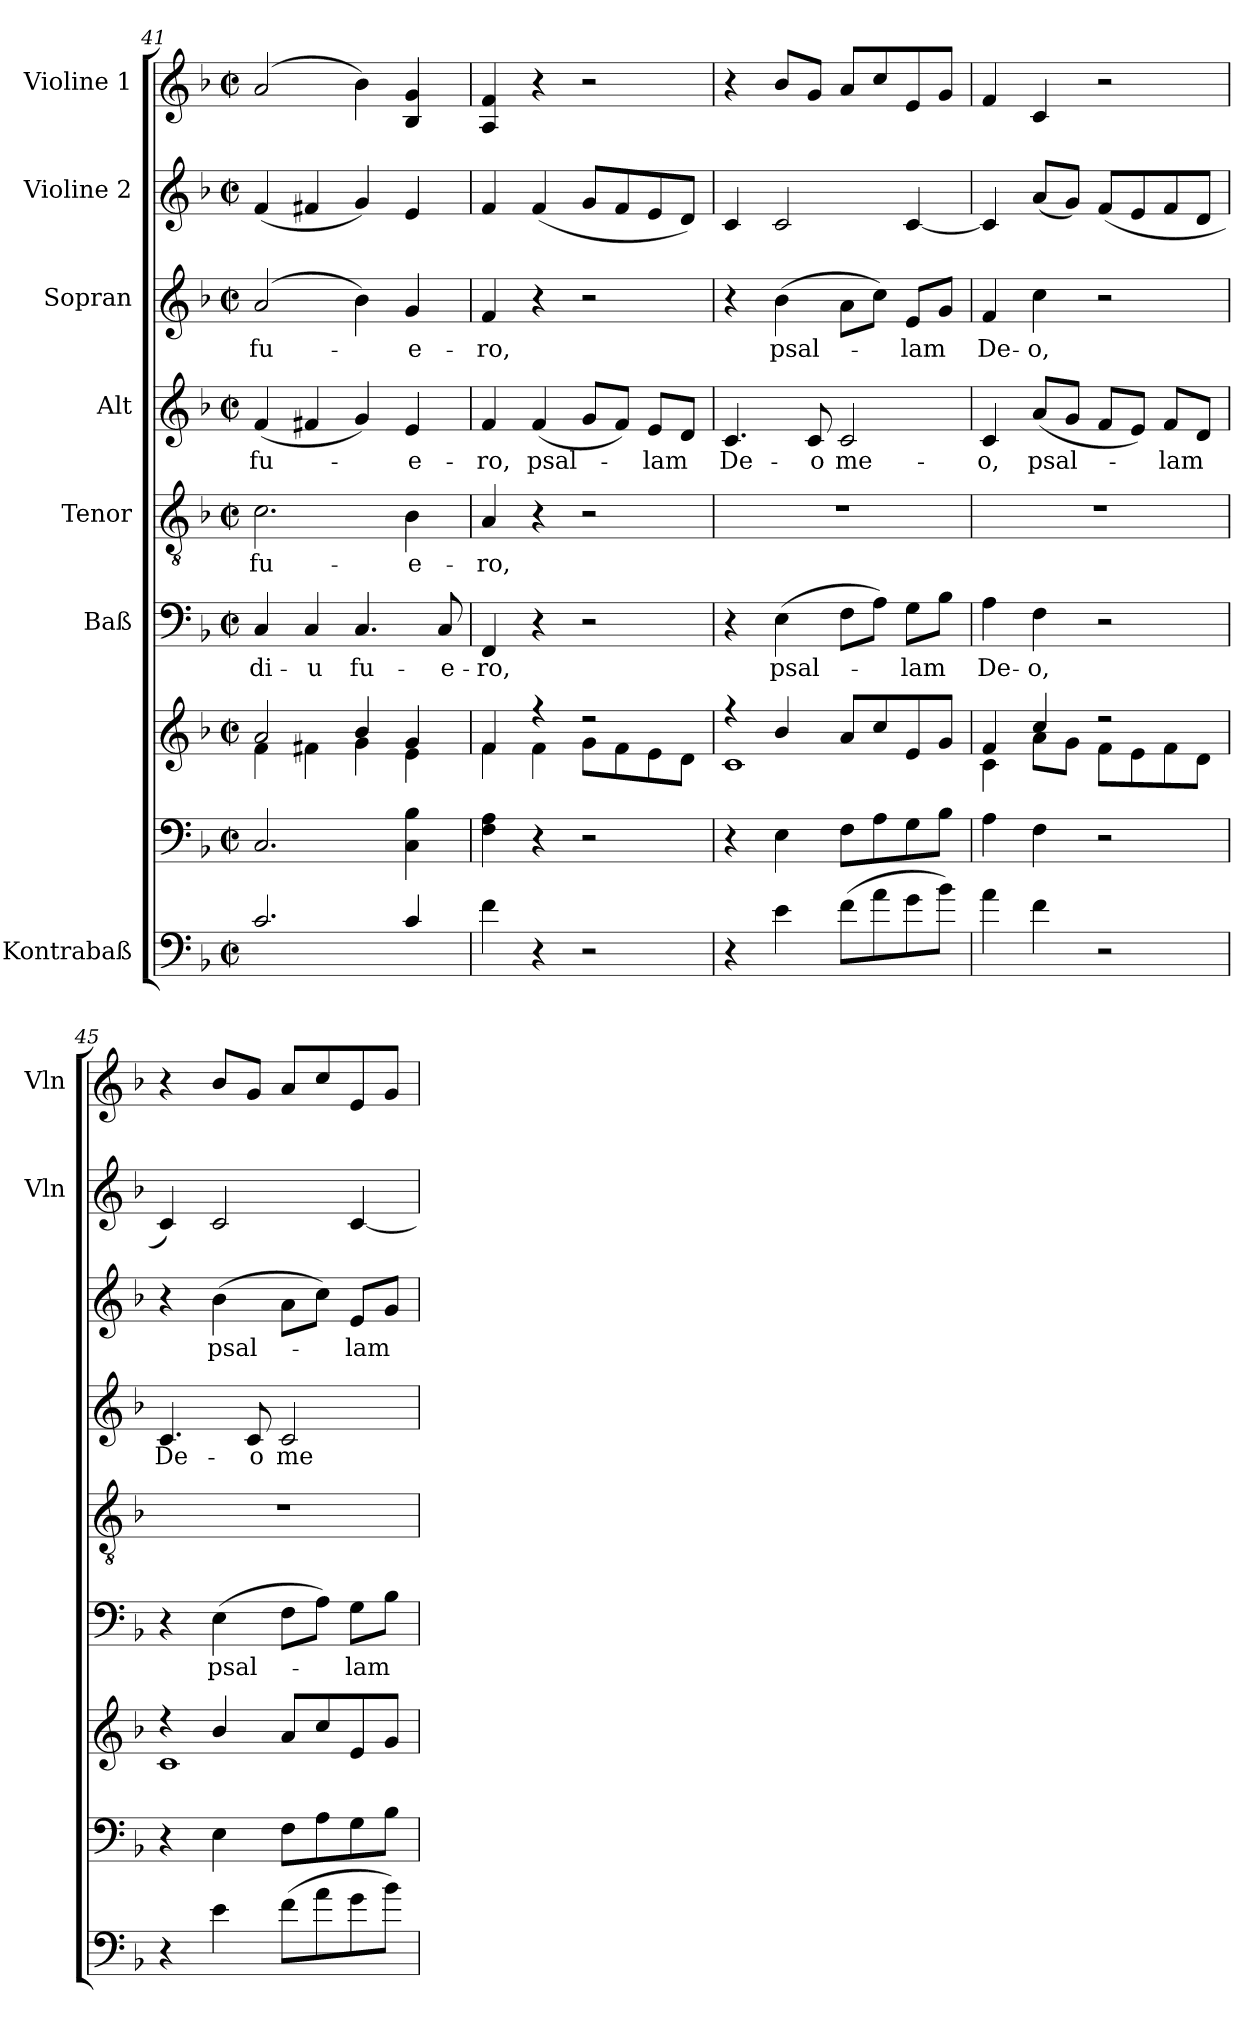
**kern	**kern	**kern	**kern	**text	**kern	**text	**kern	**text	**kern	**text	**kern	**kern
*part8	*part7	*part7	*part6	*part6	*part5	*part5	*part4	*part4	*part3	*part3	*part2	*part1
*staff9	*staff8	*staff7	*staff6	*staff6	*staff5	*staff5	*staff4	*staff4	*staff3	*staff3	*staff2	*staff1
*I"Kontrabaß	*	*	*I"Baß	*	*I"Tenor	*	*I"Alt	*	*I"Sopran	*	*I"Violine 2	*I"Violine 1
*	*	*	*	*	*	*	*	*	*	*	*I'Vln	*I'Vln
*clefF4	*clefF4	*clefG2	*clefF4	*	*clefGv2	*	*clefG2	*	*clefG2	*	*clefG2	*clefG2
*ITrd7c12	*	*	*	*	*	*	*	*	*	*	*	*
*k[b-]	*k[b-]	*k[b-]	*k[b-]	*	*k[b-]	*	*k[b-]	*	*k[b-]	*	*k[b-]	*k[b-]
*F:	*F:	*F:	*F:	*	*F:	*	*F:	*	*F:	*	*F:	*F:
*M2/2	*M2/2	*M2/2	*M2/2	*	*M2/2	*	*M2/2	*	*M2/2	*	*M2/2	*M2/2
*met(c|)	*met(c|)	*met(c|)	*met(c|)	*	*met(c|)	*	*met(c|)	*	*met(c|)	*	*met(c|)	*met(c|)
=41	=41	=41	=41	=41	=41	=41	=41	=41	=41	=41	=41	=41
*	*	*^	*	*	*	*	*	*	*	*	*	*
!	!	!	!	!	!LO:LY:b	!	!LO:LY:b	!	!LO:LY:b	!	!LO:LY:b	!	!
2.C/	2.C/	2a/	4f\	4C/	-di-	2.c\	fu-	(<4f/	fu-	(2a/	fu-	(<4f/	(2a/
!	!	!	!	!	!LO:LY:b	!	!	!	!	!	!	!	!
.	.	.	4f#X\	4C/	-u	.	.	4f#X/	.	.	.	4f#X/	.
!	!	!	!	!	!LO:LY:b	!	!	!	!	!	!	!	!
.	.	4b-/	4g\	4.C/	fu-	.	.	4g/)	.	4b-\)	.	4g/)	4b-\)
!	!	!	!	!	!	!	!LO:LY:b	!	!LO:LY:b	!	!LO:LY:b	!	!
4C/	4C\ 4B-\	4g/	4e\	.	.	4B-\	-e-	4e/	-e-	4g/	-e-	4e/	4B-/ 4g/
!	!	!	!	!	!LO:LY:b	!	!	!	!	!	!	!	!
.	.	.	.	8C/	-e-	.	.	.	.	.	.	.	.
=42	=42	=42	=42	=42	=42	=42	=42	=42	=42	=42	=42	=42	=42
!	!	!	!	!	!LO:LY:b	!	!LO:LY:b	!	!LO:LY:b	!	!LO:LY:b	!	!
4F\	4F\ 4A\	4f/	4f\	4FF/	-ro,	4A/	-ro,	4f/	-ro,	4f/	-ro,	4f/	4A/ 4f/
!	!	!	!	!	!	!	!	!	!LO:LY:b	!	!	!	!
4r	4r	4ree	4f\	4r	.	4r	.	(<4f/	psal-	4r	.	(<4f/	4r
2r	2r	2rdd	8g\L	2r	.	2r	.	8g/L	.	2r	.	8g/L	2r
.	.	.	8f\	.	.	.	.	8f/J)	.	.	.	8f/	.
!	!	!	!	!	!	!	!	!	!LO:LY:b	!	!	!	!
.	.	.	8e\	.	.	.	.	8e/L	-lam	.	.	8e/	.
.	.	.	8d\J	.	.	.	.	8d/J	.	.	.	8d/J)	.
!!LO:PB:g=z
=43	=43	=43	=43	=43	=43	=43	=43	=43	=43	=43	=43	=43	=43
!	!	!	!	!	!	!	!	!	!LO:LY:b	!	!	!	!
4r	4r	4ree	1c	4r	.	1r	.	4.c/	De-	4r	.	4c/	4r
!	!	!	!	!	!LO:LY:b	!	!	!	!	!	!LO:LY:b	!	!
4E\	4E\	4b-/	.	(>4E\	psal-	.	.	.	.	(>4b-\	psal-	2c/	8b-/L
!	!	!	!	!	!	!	!	!	!LO:LY:b	!	!	!	!
.	.	.	.	.	.	.	.	8c/	-o	.	.	.	8g/J
!	!	!	!	!	!	!	!	!	!LO:LY:b	!	!	!	!
(>8F\L	8F\L	8a/L	.	8F\L	.	.	.	2c/	me-	8a\L	.	.	8a/L
8A\	8A\	8cc/	.	8A\J)	.	.	.	.	.	8cc\J)	.	.	8cc/
!	!	!	!	!	!LO:LY:b	!	!	!	!	!	!LO:LY:b	!	!
8G\	8G\	8e/	.	8G\L	-lam	.	.	.	.	8e/L	-lam	[4c/	8e/
8B-\J)	8B-\J	8g/J	.	8B-\J	.	.	.	.	.	8g/J	.	.	8g/J
=44	=44	=44	=44	=44	=44	=44	=44	=44	=44	=44	=44	=44	=44
!	!	!	!	!	!LO:LY:b	!	!	!	!LO:LY:b	!	!LO:LY:b	!	!
4A\	4A\	4f/	4c\	4A\	De-	1r	.	4c/	-o,	4f/	De-	4c/]	4f/
!	!	!	!	!	!LO:LY:b	!	!	!	!LO:LY:b	!	!LO:LY:b	!	!
4F\	4F\	4cc/	8a\L	4F\	-o,	.	.	(<8a/L	psal-	4cc\	-o,	(<8a/L	4c/
.	.	.	8g\J	.	.	.	.	8g/J	.	.	.	8g/J)	.
2r	2r	2rdd	8f\L	2r	.	.	.	8f/L	.	2r	.	(<8f/L	2r
.	.	.	8e\	.	.	.	.	8e/J)	.	.	.	8e/	.
!	!	!	!	!	!	!	!	!	!LO:LY:b	!	!	!	!
.	.	.	8f\	.	.	.	.	8f/L	-lam	.	.	8f/	.
.	.	.	8d\J	.	.	.	.	8d/J	.	.	.	8d/J	.
=45	=45	=45	=45	=45	=45	=45	=45	=45	=45	=45	=45	=45	=45
!	!	!	!	!	!	!	!	!	!LO:LY:b	!	!	!	!
4r	4r	4rdd	1c	4r	.	1r	.	4.c/	De-	4r	.	4c/)	4r
!	!	!	!	!	!LO:LY:b	!	!	!	!	!	!LO:LY:b	!	!
4E\	4E\	4b-/	.	(>4E\	psal-	.	.	.	.	(>4b-\	psal-	2c/	8b-/L
!	!	!	!	!	!	!	!	!	!LO:LY:b	!	!	!	!
.	.	.	.	.	.	.	.	8c/	-o	.	.	.	8g/J
!	!	!	!	!	!	!	!	!	!LO:LY:b	!	!	!	!
(>8F\L	8F\L	8a/L	.	8F\L	.	.	.	2c/	me-	8a\L	.	.	8a/L
8A\	8A\	8cc/	.	8A\J)	.	.	.	.	.	8cc\J)	.	.	8cc/
!	!	!	!	!	!LO:LY:b	!	!	!	!	!	!LO:LY:b	!	!
8G\	8G\	8e/	.	8G\L	-lam	.	.	.	.	8e/L	-lam	[4c/	8e/
8B-\J)	8B-\J	8g/J	.	8B-\J	.	.	.	.	.	8g/J	.	.	8g/J
*	*	*v	*v	*	*	*	*	*	*	*	*	*	*
=	=	=	=	=	=	=	=	=	=	=	=	=
*-	*-	*-	*-	*-	*-	*-	*-	*-	*-	*-	*-	*-
